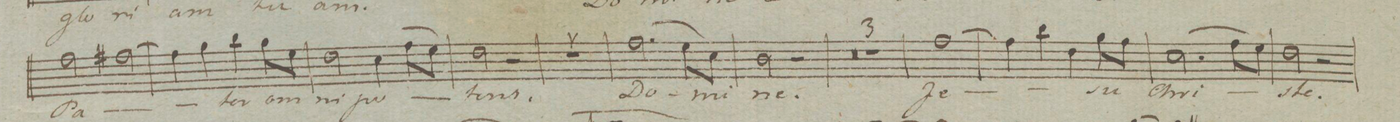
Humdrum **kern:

**kern	**text	**dynam
*I"Soprano Solo.	*	*
*clefC1	*	*
*k[]	*	*
*met(c)	*	*
*M4/4	*	*
2dd\	Pa-	.
[2dd#X\	.	.
=73	=73	=73
4dd#\]	.	.
4ee\	.	.
4gg\	-ter	.
8ee\L	om-	.
8cc\J	.	.
=74	=74	=74
2b\	-ni-	.
4a\	-po-	.
(8dd\L	.	.
8cc\J)	.	.
=75	=75	=75
2b\	-tens.	.
2r	.	.
=76	=76	=76
1r	.	.
=77	=77	=77
(2.dd\	Do-	.
8cc\L	-mi-	.
8a\J)	.	.
=78	=78	=78
2g\	-ne.	.
2r	.	.
=79	=79	=79
0r	.	.
=80	=80	=80
=81	=81	=81
1r	.	.
=82	=82	=82
[1dd\	Je-	.
=83	=83	=83
4dd\]	.	.
4gg\	.	.
4b\	.	.
8ee\L	-su	.
8dd\J	.	.
=84	=84	=84
(2.a\	Chri-	.
8dd\L	.	.
8cc\J)	.	.
=85	=85	=85
2b\	-ste.	.
2r	.	.
=86	=86	=86
*-	*-	*-
